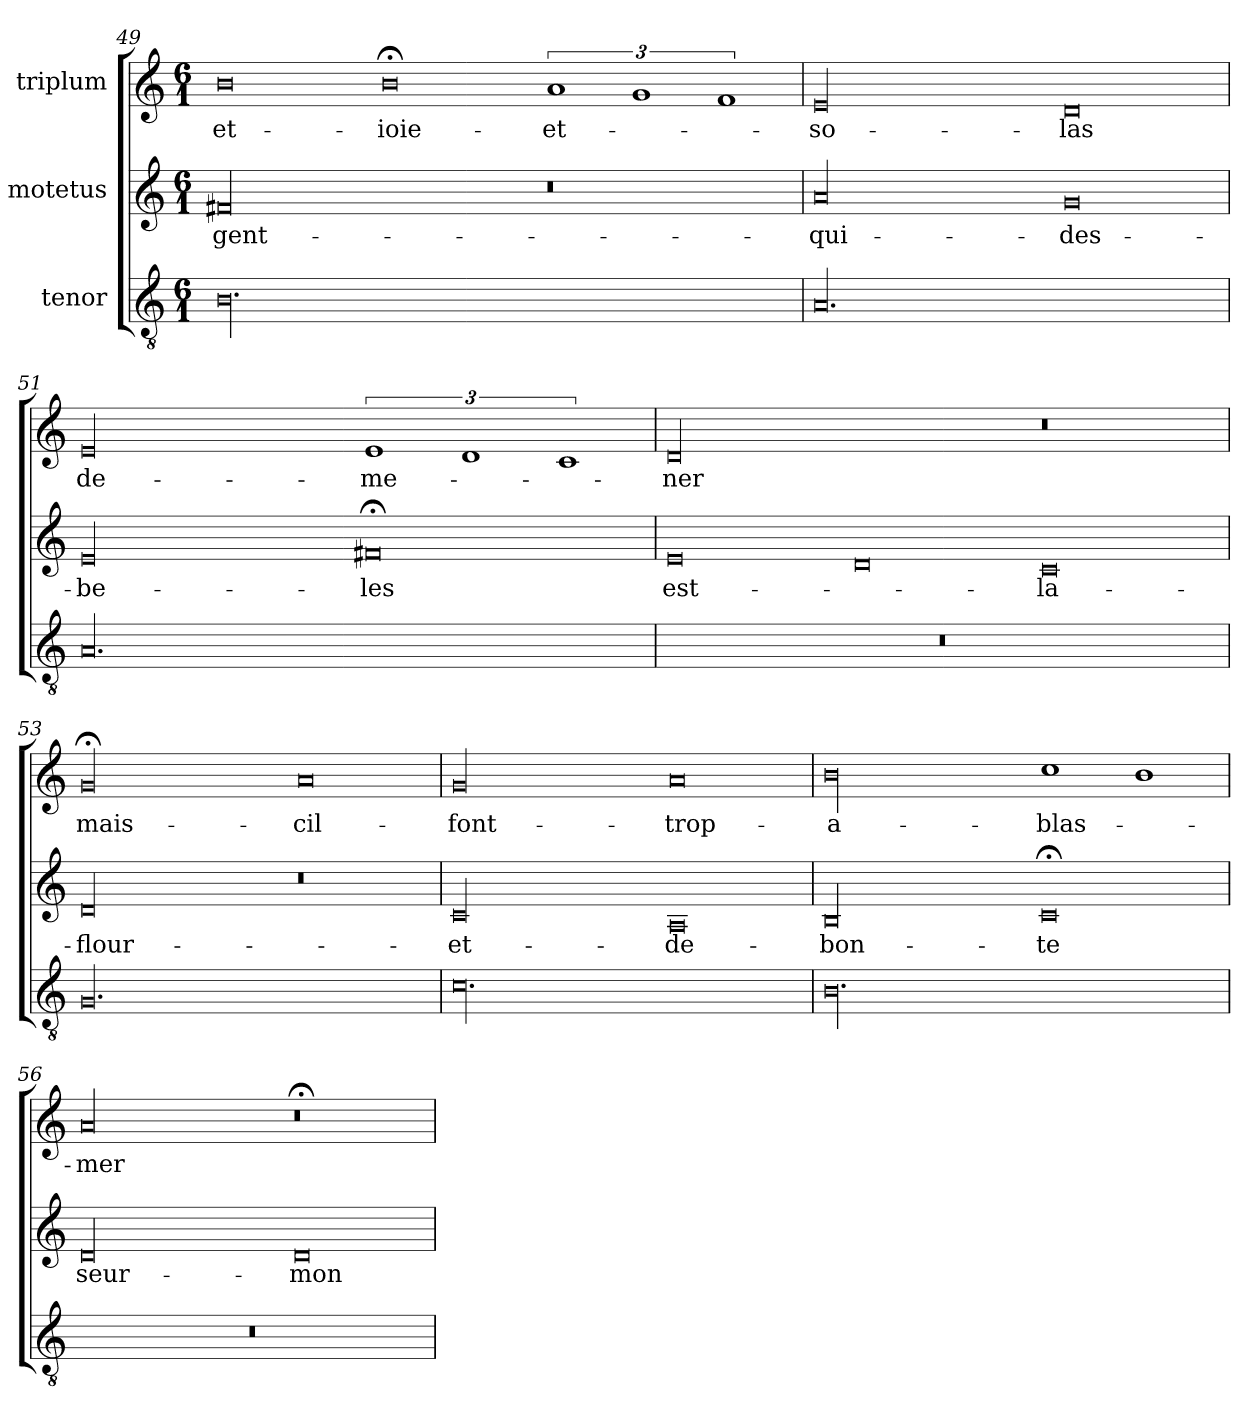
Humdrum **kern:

**kern	**kern	**text	**kern	**text
*part3	*part2	*part2	*part1	*part1
*staff3	*staff2	*staff2	*staff1	*staff1
*I"tenor	*I"motetus	*	*I"triplum	*
!!LO:PB:g=z
*clefGv2	*clefG2	*	*clefG2	*
*k[]	*k[]	*	*k[]	*
*C:	*C:	*	*C:	*
*M6/1	*M6/1	*	*M6/1	*
=49	=49	=49	=49	=49
00.B\	00f#X/	gent-	0b\	et-
.	.	.	0b;<\	ioie-
.	0r	.	3%2a/	et-
.	.	.	3%2g/	.
.	.	.	3%2f/	.
=50	=50	=50	=50	=50
00.A/	00a/	qui-	00e/	so-
.	0g/	des-	0d/	-las
=51	=51	=51	=51	=51
00.A/	00e/	be-	00e/	de-
.	0f#X;</	-les	3%2e/	-me-
.	.	.	3%2d/	.
.	.	.	3%2c/	.
=52	=52	=52	=52	=52
00.r	0e/	est-	00d/	-ner
.	0d/	.	.	.
.	0c/	la-	0r	.
=53	=53	=53	=53	=53
00.G/	00d/	flour-	00g;</	mais-
.	0r	.	0a/	cil-
=54	=54	=54	=54	=54
00.c\	00c/	et-	00g/	font-
.	0A/	de-	0a/	trop-
=55	=55	=55	=55	=55
00.B\	00B/	bon-	00b\	a-
.	0c;</	-te	1cc\	blas-
.	.	.	1b\	.
=56	=56	=56	=56	=56
00.r	00d/	seur-	00a/	-mer
.	0d/	mon-	0r;<	.
=	=	=	=	=
*-	*-	*-	*-	*-
